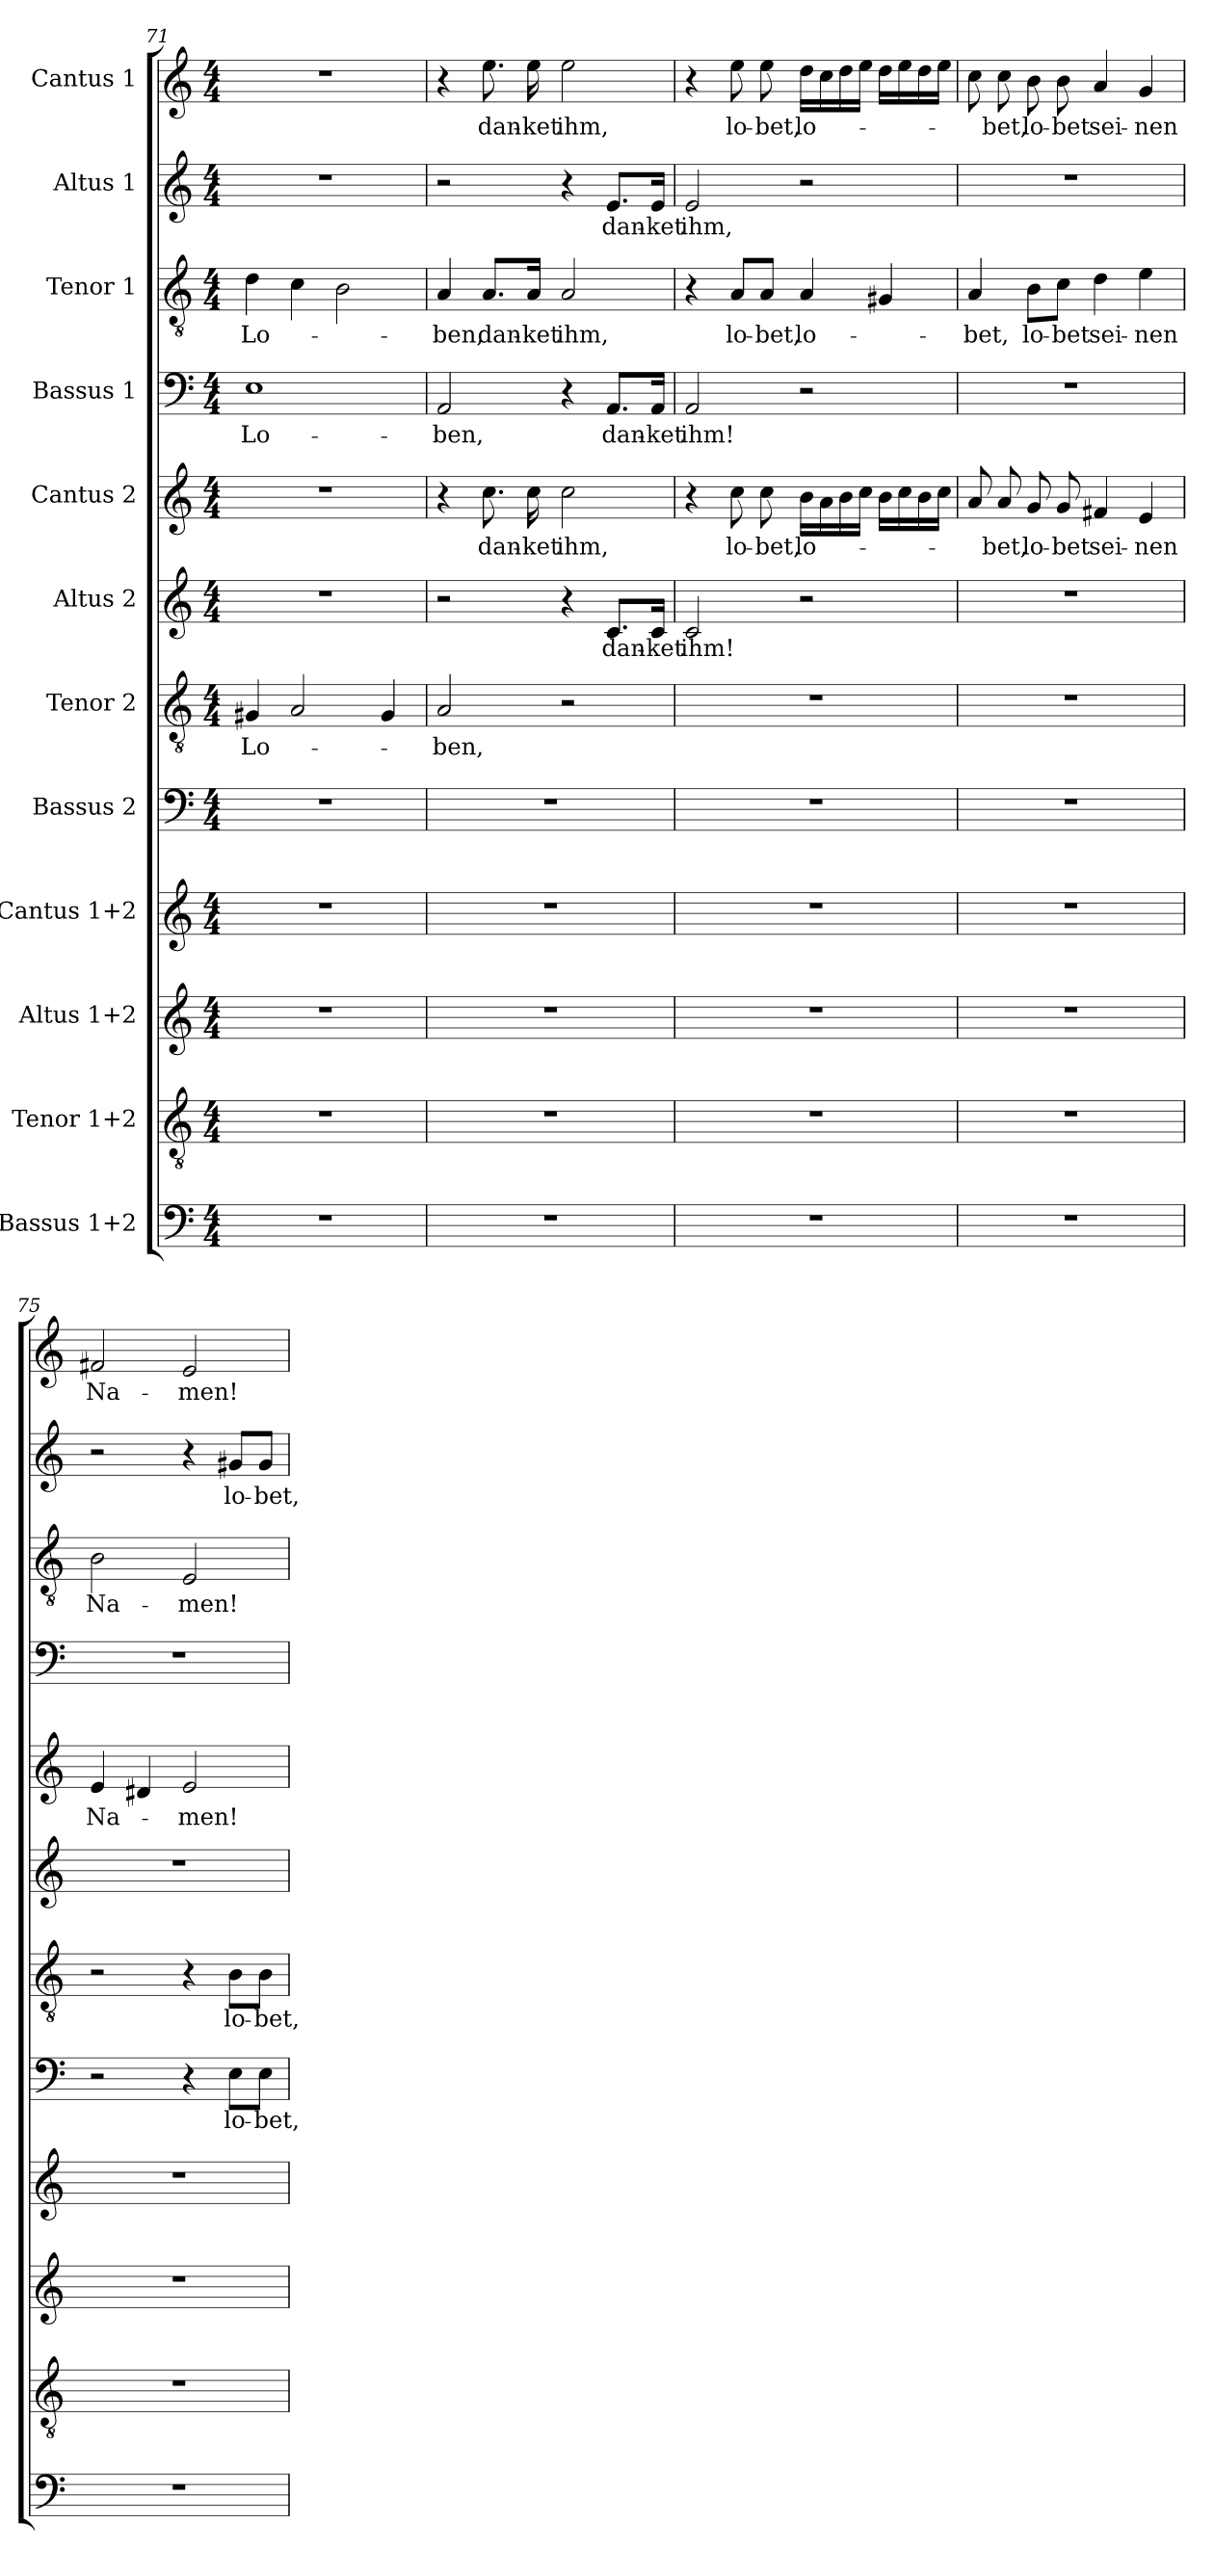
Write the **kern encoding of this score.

**kern	**kern	**kern	**kern	**kern	**text	**kern	**text	**kern	**text	**kern	**text	**kern	**text	**kern	**text	**kern	**text	**kern	**text
*part12	*part11	*part10	*part9	*part8	*part8	*part7	*part7	*part6	*part6	*part5	*part5	*part4	*part4	*part3	*part3	*part2	*part2	*part1	*part1
*staff12	*staff11	*staff10	*staff9	*staff8	*staff8	*staff7	*staff7	*staff6	*staff6	*staff5	*staff5	*staff4	*staff4	*staff3	*staff3	*staff2	*staff2	*staff1	*staff1
*I"Bassus 1+2	*I"Tenor 1+2	*I"Altus 1+2	*I"Cantus 1+2	*I"Bassus 2	*	*I"Tenor  2	*	*I"Altus 2	*	*I"Cantus 2	*	*I"Bassus 1	*	*I"Tenor  1	*	*I"Altus 1	*	*I"Cantus 1	*
*clefF4	*clefGv2	*clefG2	*clefG2	*clefF4	*	*clefGv2	*	*clefG2	*	*clefG2	*	*clefF4	*	*clefGv2	*	*clefG2	*	*clefG2	*
*k[]	*k[]	*k[]	*k[]	*k[]	*	*k[]	*	*k[]	*	*k[]	*	*k[]	*	*k[]	*	*k[]	*	*k[]	*
*M4/4	*M4/4	*M4/4	*M4/4	*M4/4	*	*M4/4	*	*M4/4	*	*M4/4	*	*M4/4	*	*M4/4	*	*M4/4	*	*M4/4	*
=71	=71	=71	=71	=71	=71	=71	=71	=71	=71	=71	=71	=71	=71	=71	=71	=71	=71	=71	=71
1r	1r	1r	1r	1r	.	4G#X/	Lo-	1r	.	1r	.	1E	Lo-	4d\	Lo-	1r	.	1r	.
.	.	.	.	.	.	2A/	.	.	.	.	.	.	.	4c\	.	.	.	.	.
.	.	.	.	.	.	.	.	.	.	.	.	.	.	2B\	.	.	.	.	.
.	.	.	.	.	.	4G#/	.	.	.	.	.	.	.	.	.	.	.	.	.
!!LO:PB:g=z
=72	=72	=72	=72	=72	=72	=72	=72	=72	=72	=72	=72	=72	=72	=72	=72	=72	=72	=72	=72
1r	1r	1r	1r	1r	.	2A/	-ben,	2r	.	4r	.	2AA/	-ben,	4A/	-ben,	2r	.	4r	.
.	.	.	.	.	.	.	.	.	.	8.cc\	dan-	.	.	8.A/L	dan-	.	.	8.ee\	dan-
.	.	.	.	.	.	.	.	.	.	16cc\	-ket	.	.	16A/Jk	-ket	.	.	16ee\	-ket
.	.	.	.	.	.	2r	.	4r	.	2cc\	ihm,	4r	.	2A/	ihm,	4r	.	2ee\	ihm,
.	.	.	.	.	.	.	.	8.c/L	dan-	.	.	8.AA/L	dan-	.	.	8.e/L	dan-	.	.
.	.	.	.	.	.	.	.	16c/Jk	-ket	.	.	16AA/Jk	-ket	.	.	16e/Jk	-ket	.	.
=73	=73	=73	=73	=73	=73	=73	=73	=73	=73	=73	=73	=73	=73	=73	=73	=73	=73	=73	=73
1r	1r	1r	1r	1r	.	1r	.	2c/	ihm!	4r	.	2AA/	ihm!	4r	.	2e/	ihm,	4r	.
.	.	.	.	.	.	.	.	.	.	8cc\	lo-	.	.	8A/L	lo-	.	.	8ee\	lo-
.	.	.	.	.	.	.	.	.	.	8cc\	-bet,	.	.	8A/J	-bet,	.	.	8ee\	-bet,
.	.	.	.	.	.	.	.	2r	.	16b\LL	lo-	2r	.	4A/	lo-	2r	.	16dd\LL	lo-
.	.	.	.	.	.	.	.	.	.	16a\	.	.	.	.	.	.	.	16cc\	.
.	.	.	.	.	.	.	.	.	.	16b\	.	.	.	.	.	.	.	16dd\	.
.	.	.	.	.	.	.	.	.	.	16cc\JJ	.	.	.	.	.	.	.	16ee\JJ	.
.	.	.	.	.	.	.	.	.	.	16b\LL	.	.	.	4G#X/	.	.	.	16dd\LL	.
.	.	.	.	.	.	.	.	.	.	16cc\	.	.	.	.	.	.	.	16ee\	.
.	.	.	.	.	.	.	.	.	.	16b\	.	.	.	.	.	.	.	16dd\	.
.	.	.	.	.	.	.	.	.	.	16cc\JJ	.	.	.	.	.	.	.	16ee\JJ	.
=74	=74	=74	=74	=74	=74	=74	=74	=74	=74	=74	=74	=74	=74	=74	=74	=74	=74	=74	=74
1r	1r	1r	1r	1r	.	1r	.	1r	.	8a/	.	1r	.	4A/	-bet,	1r	.	8cc\	.
.	.	.	.	.	.	.	.	.	.	8a/	-bet,	.	.	.	.	.	.	8cc\	-bet,
.	.	.	.	.	.	.	.	.	.	8g/	lo-	.	.	8B\L	lo-	.	.	8b\	lo-
.	.	.	.	.	.	.	.	.	.	8g/	-bet	.	.	8c\J	-bet	.	.	8b\	-bet
.	.	.	.	.	.	.	.	.	.	4f#X/	sei-	.	.	4d\	sei-	.	.	4a/	sei-
.	.	.	.	.	.	.	.	.	.	4e/	-nen	.	.	4e\	-nen	.	.	4g/	-nen
=75	=75	=75	=75	=75	=75	=75	=75	=75	=75	=75	=75	=75	=75	=75	=75	=75	=75	=75	=75
1r	1r	1r	1r	2r	.	2r	.	1r	.	4e/	Na-	1r	.	2B\	Na-	2r	.	2f#X/	Na-
.	.	.	.	.	.	.	.	.	.	4d#X/	.	.	.	.	.	.	.	.	.
.	.	.	.	4r	.	4r	.	.	.	2e/	-men!	.	.	2E/	-men!	4r	.	2e/	-men!
.	.	.	.	8E\L	lo-	8B\L	lo-	.	.	.	.	.	.	.	.	8g#X/L	lo-	.	.
.	.	.	.	8E\J	-bet,	8B\J	-bet,	.	.	.	.	.	.	.	.	8g#/J	-bet,	.	.
=	=	=	=	=	=	=	=	=	=	=	=	=	=	=	=	=	=	=	=
*-	*-	*-	*-	*-	*-	*-	*-	*-	*-	*-	*-	*-	*-	*-	*-	*-	*-	*-	*-
